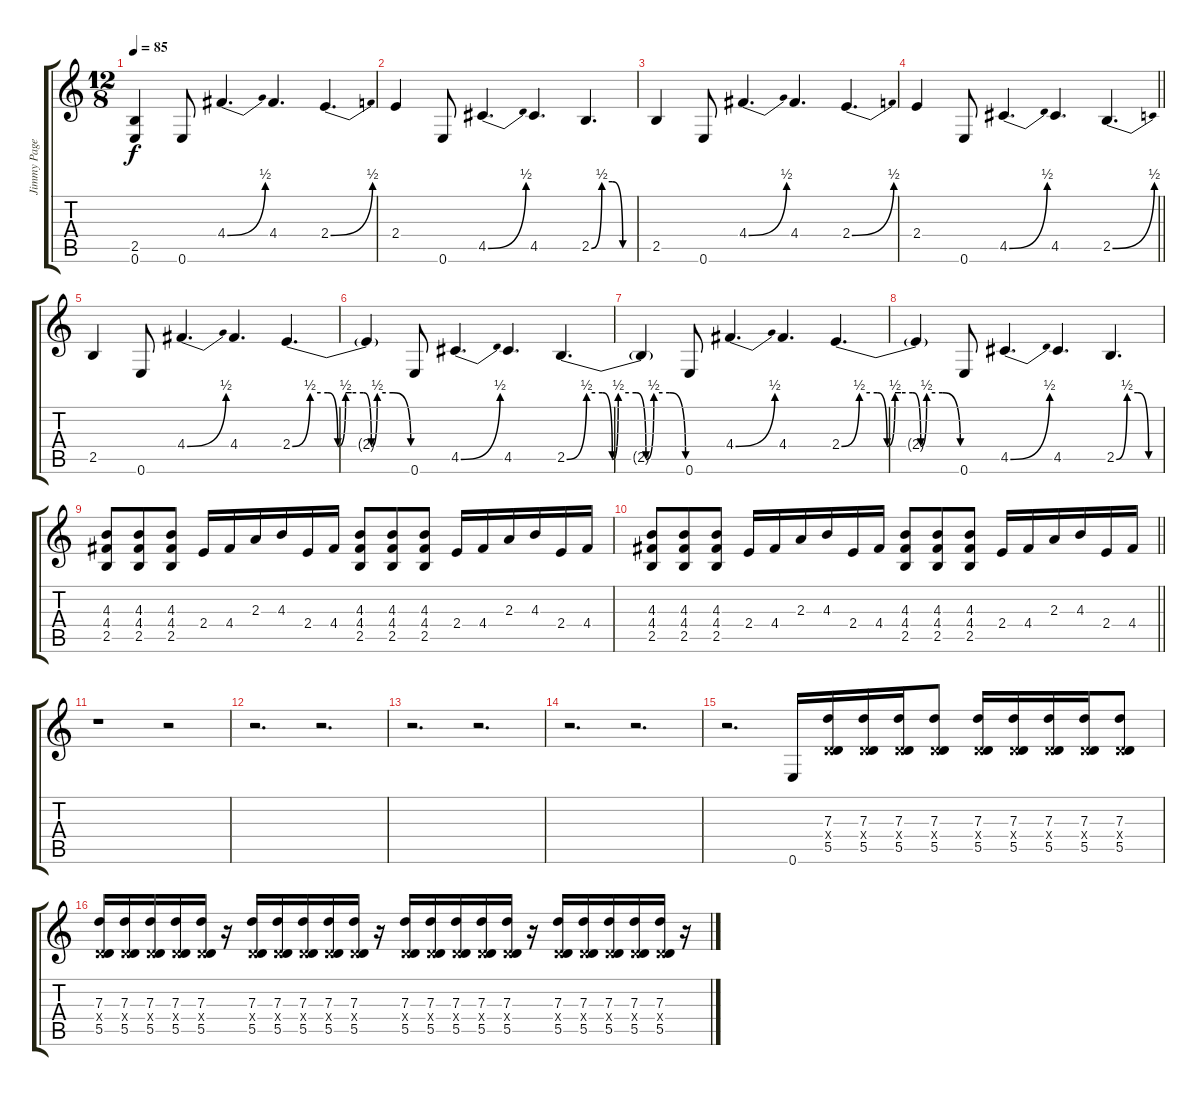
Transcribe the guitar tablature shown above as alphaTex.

\track ("Jimmy Page - Guitar" "Jimmy Page") {instrument overdrivenguitar}
\staff {score tabs}
\tuning (E4 B3 G3 D3 A2 E2) {hide}
\ts (12 8)
\tempo 85
\clef g2
\ks c
(2.5 0.6).4{dy f} 0.6.8 4.4{be (bend 0 0 60 2)}.4{d} 4.4.4{d} 2.4{be (bend 0 0 60 2)}.4{d} |
2.4.4 0.6.8 4.5{be (bend 0 0 60 2)}.4{d} 4.5.4{d} 2.5{be (custom 0 0 15 2 30 2 45 0 60 0)}.4{d} |
2.5.4 0.6.8 4.4{be (bend 0 0 60 2)}.4{d} 4.4.4{d} 2.4{be (bend 0 0 60 2)}.4{d} |
\barLineRight lightlight
2.4.4 0.6.8 4.5{be (bend 0 0 60 2)}.4{d} 4.5.4{d} 2.5{be (bend 0 0 60 2)}.4{d} |
2.5.4 0.6.8 4.4{be (bend 0 0 60 2)}.4{d} 4.4.4{d} 2.4{be (custom 0 0 9 2 18 2 23 0 27 2 30 2 36 2 40 0 43 2 51 2 60 0)}.4{d} |
2.4{t}.4 0.6.8 4.5{be (bend 0 0 60 2)}.4{d} 4.5.4{d} 2.5{be (custom 0 0 10 2 18 2 23 0 26 2 35 2 40 0 44 2 52 2 60 0)}.4{d} |
2.5{t}.4 0.6.8 4.4{be (bend 0 0 60 2)}.4{d} 4.4.4{d} 2.4{be (custom 0 0 9 2 18 2 23 0 27 2 30 2 36 2 40 0 43 2 51 2 60 0)}.4{d} |
2.4{t}.4 0.6.8 4.5{be (bend 0 0 60 2)}.4{d} 4.5.4{d} 2.5{be (custom 0 0 15 2 30 2 45 0 60 0)}.4{d} |
(4.3 4.4 2.5).8{volume 16} (4.3 4.4 2.5).8 (4.3 4.4 2.5).8 2.4.16 4.4.16 2.3.16 4.3.16 2.4.16 4.4.16 (4.3 4.4 2.5).8 (4.3 4.4 2.5).8 (4.3 4.4 2.5).8 2.4.16 4.4.16 2.3.16 4.3.16 2.4.16 4.4.16 |
\barLineRight lightlight
(4.3 4.4 2.5).8 (4.3 4.4 2.5).8 (4.3 4.4 2.5).8 2.4.16 4.4.16 2.3.16 4.3.16 2.4.16 4.4.16 (4.3 4.4 2.5).8 (4.3 4.4 2.5).8 (4.3 4.4 2.5).8 2.4.16 4.4.16 2.3.16 4.3.16 2.4.16 4.4.16 |
r.1{volume 8} r.2 |
r.2{d} r.2{d} |
r.2{d} r.2{d} |
r.2{d} r.2{d} |
r.2{d} 0.6.16 (7.3 0.4{x} 5.5).16 (7.3 0.4{x} 5.5).16 (7.3 0.4{x} 5.5).16 (7.3 0.4{x} 5.5).8 (7.3 0.4{x} 5.5).16 (7.3 0.4{x} 5.5).16 (7.3 0.4{x} 5.5).16 (7.3 0.4{x} 5.5).16 (7.3 0.4{x} 5.5).8 |
(7.3 0.4{x} 5.5).16 (7.3 0.4{x} 5.5).16 (7.3 0.4{x} 5.5).16 (7.3 0.4{x} 5.5).16 (7.3 0.4{x} 5.5).16 r.16 (7.3 0.4{x} 5.5).16 (7.3 0.4{x} 5.5).16 (7.3 0.4{x} 5.5).16 (7.3 0.4{x} 5.5).16 (7.3 0.4{x} 5.5).16 r.16 (7.3 0.4{x} 5.5).16 (7.3 0.4{x} 5.5).16 (7.3 0.4{x} 5.5).16 (7.3 0.4{x} 5.5).16 (7.3 0.4{x} 5.5).16 r.16 (7.3 0.4{x} 5.5).16 (7.3 0.4{x} 5.5).16 (7.3 0.4{x} 5.5).16 (7.3 0.4{x} 5.5).16 (7.3 0.4{x} 5.5).16 r.16
